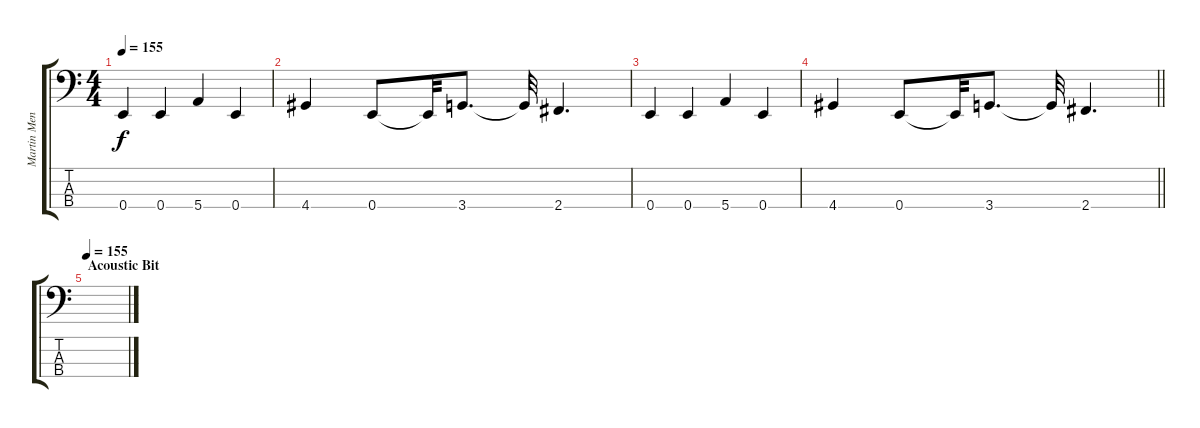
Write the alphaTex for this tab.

\track ("Martin Mendez" "Martin Men") {instrument electricbassfinger}
\staff {score tabs}
\tuning (G2 D2 A1 E1) {hide}
\ts (4 4)
\tempo 155
\clef f4
\ks c
0.4.4{dy f} 0.4.4 5.4.4 0.4.4 |
4.4.4 0.4.8 0.4{t}.32 3.4.8{d} 3.4{t}.32 2.4.4{d} |
0.4.4 0.4.4 5.4.4 0.4.4 |
\barLineRight lightlight
4.4.4 0.4.8 0.4{t}.32 3.4.8{d} 3.4{t}.32 2.4.4{d} |
\section ("" "Acoustic Bit")
\tempo 155
